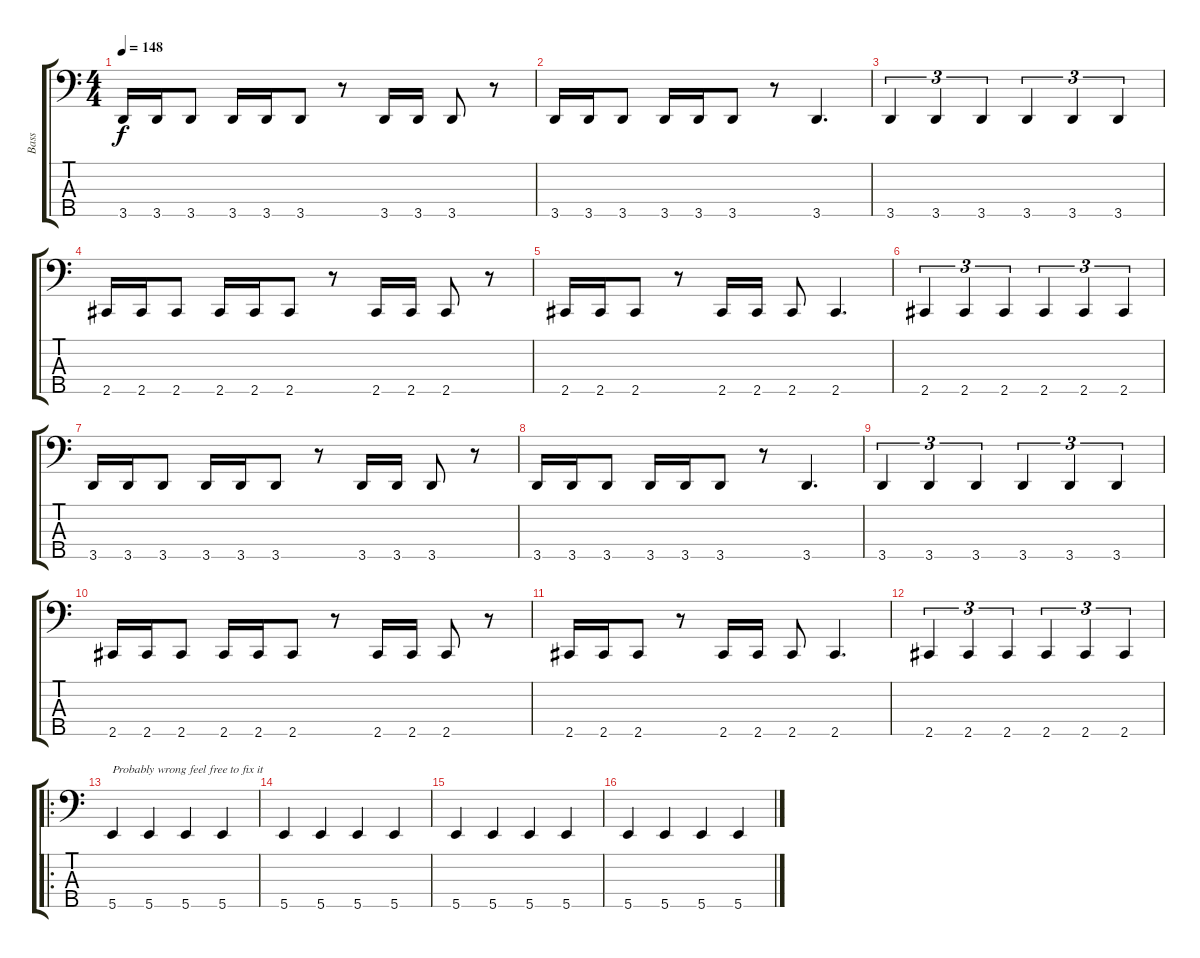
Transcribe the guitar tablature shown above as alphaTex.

\track ("Bass" "Bass") {instrument electricbasspick}
\staff {score tabs}
\tuning (G2 D2 A1 E1 B0) {hide}
\ts (4 4)
\tempo 148
\clef f4
\ks c
3.5.16{dy f} 3.5.16 3.5.8 3.5.16 3.5.16 3.5.8 r.8 3.5.16 3.5.16 3.5.8 r.8 |
3.5.16 3.5.16 3.5.8 3.5.16 3.5.16 3.5.8 r.8 3.5.4{d} |
3.5.4{tu (3 2)} 3.5.4{tu (3 2)} 3.5.4{tu (3 2)} 3.5.4{tu (3 2)} 3.5.4{tu (3 2)} 3.5.4{tu (3 2)} |
2.5.16 2.5.16 2.5.8 2.5.16 2.5.16 2.5.8 r.8 2.5.16 2.5.16 2.5.8 r.8 |
2.5.16 2.5.16 2.5.8 r.8 2.5.16 2.5.16 2.5.8 2.5.4{d} |
2.5.4{tu (3 2)} 2.5.4{tu (3 2)} 2.5.4{tu (3 2)} 2.5.4{tu (3 2)} 2.5.4{tu (3 2)} 2.5.4{tu (3 2)} |
3.5.16 3.5.16 3.5.8 3.5.16 3.5.16 3.5.8 r.8 3.5.16 3.5.16 3.5.8 r.8 |
3.5.16 3.5.16 3.5.8 3.5.16 3.5.16 3.5.8 r.8 3.5.4{d} |
3.5.4{tu (3 2)} 3.5.4{tu (3 2)} 3.5.4{tu (3 2)} 3.5.4{tu (3 2)} 3.5.4{tu (3 2)} 3.5.4{tu (3 2)} |
2.5.16 2.5.16 2.5.8 2.5.16 2.5.16 2.5.8 r.8 2.5.16 2.5.16 2.5.8 r.8 |
2.5.16 2.5.16 2.5.8 r.8 2.5.16 2.5.16 2.5.8 2.5.4{d} |
2.5.4{tu (3 2)} 2.5.4{tu (3 2)} 2.5.4{tu (3 2)} 2.5.4{tu (3 2)} 2.5.4{tu (3 2)} 2.5.4{tu (3 2)} |
\ro
5.5.4{txt "Probably wrong feel free to fix it"} 5.5.4 5.5.4 5.5.4 |
5.5.4 5.5.4 5.5.4 5.5.4 |
5.5.4 5.5.4 5.5.4 5.5.4 |
5.5.4 5.5.4 5.5.4 5.5.4
